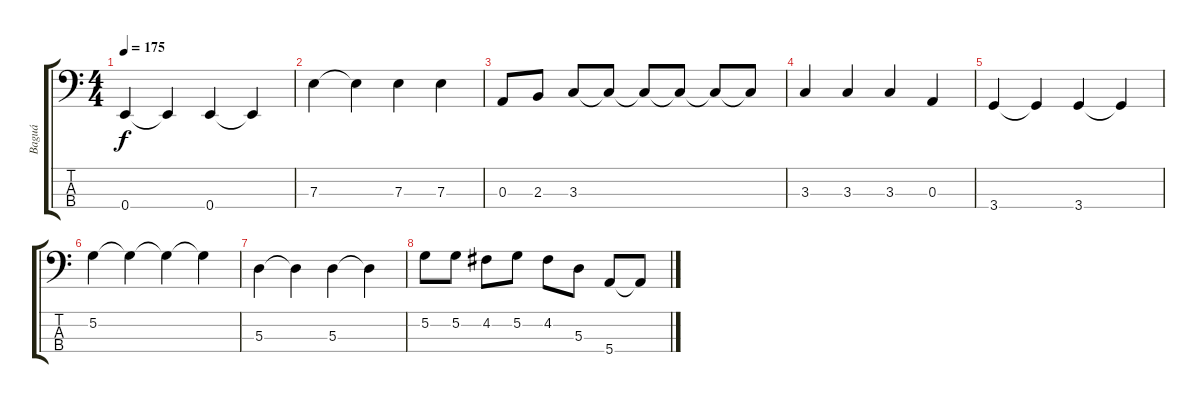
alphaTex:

\track ("Baguá" "Baguá") {instrument electricbassfinger}
\staff {score tabs}
\tuning (G2 D2 A1 E1) {hide}
\ts (4 4)
\tempo 175
\clef f4
\ks c
0.4.4{dy f instrument electricbassfinger} 0.4{t}.4 0.4.4 0.4{t}.4 |
7.3.4 7.3{t}.4 7.3.4 7.3.4 |
0.3.8 2.3.8 3.3.8 3.3{t}.8 3.3{t}.8 3.3{t}.8 3.3{t}.8 3.3{t}.8 |
3.3.4 3.3.4 3.3.4 0.3.4 |
3.4.4 3.4{t}.4 3.4.4 3.4{t}.4 |
5.2.4 5.2{t}.4 5.2{t}.4 5.2{t}.4 |
5.3.4 5.3{t}.4 5.3.4 5.3{t}.4 |
5.2.8 5.2.8 4.2.8 5.2.8 4.2.8 5.3.8 5.4.8 5.4{t}.8
